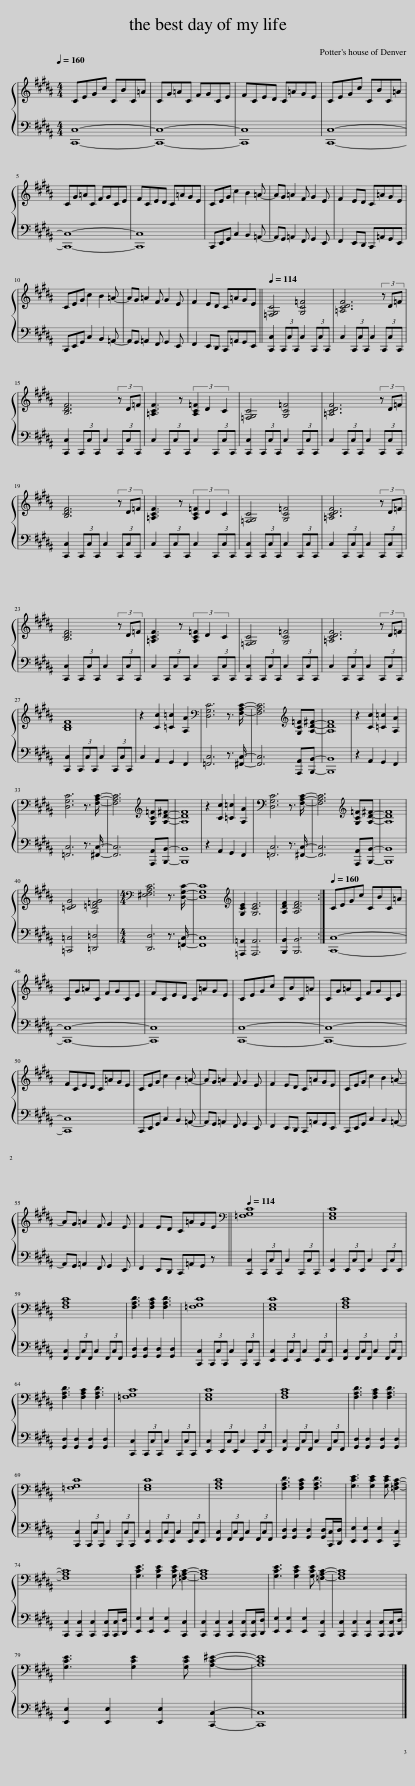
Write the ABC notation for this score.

X:1
%%score { 1 | 2 }
L:1/8
Q:1/4=160
M:4/4
I:linebreak $
K:B
V:1 treble
V:2 bass
V:1
 CEGc CBC=A | CG=AC FGCE | FCED C=AGE | CEGc CBC=A |$ CG=AC FGCE | %5
 FCED C=AGE | CEG c2 B2 =A- | AG =A2 F G2 E | F2 ED C=AGE |$ CEG c2 B2 =A- | %10
 AG =A2 F G2 E | F2 ED C=AGE ||[Q:1/4=114] [=F,G,C]4 [G,C=F]4 | [=A,CDF]6 (3z D=F |$ [B,DF]6 (3z D=F | %15
 [=A,CF]3 z (3[A,C=F]2 D2 C2 | [=F,G,C]4 [G,C=F]4 | [=A,CDF]6 (3z D=F |$ [B,DF]6 (3z D=F | [=A,CF]3 z (3[A,C=F]2 D2 C2 | %20
 [=F,G,C]4 [G,C=F]4 | [=A,CDF]6 (3z D=F |$ [B,DF]6 (3z D=F | [=A,CF]3 z (3[A,C=F]2 D2 C2 | [=F,G,C]4 [G,C=F]4 | %25
 [=A,CDF]6 (3z D=F |$ [B,DF]8 | z2 [Cc]2 [=C=c]2 [A,A]2 |[K:bass] [D,G,C]6 z3/2 [F,A,C]/- | [F,A,C]6[K:treble] [G,C=F][A,D^F]- | %30
 [A,DF]8 | z2 [Cc]2 [=C=c]2 [A,A]2 |$ [D,G,C]6 z3/2 [F,A,C]/- | [F,A,C]6[K:treble] [G,C=F][A,D^F]- | [A,DF]8 | %35
 z2 [Cc]2 [=C=c]2 [A,A]2 | [D,G,C]6 z3/2 [F,A,C]/- | [F,A,C]6[K:treble] [G,C=F][A,D^F]- | [A,DF]8 |$ [=CDG]4 [A,=D=FG]4 | %40
[M:4/4][K:bass] [^E,F,A,C]6 z3/2 [D,G,C]/- | [D,G,C]8 |[K:treble] [G,CE]2 [G,CE]6 | [A,DF]2 [A,DF]6 :|[Q:1/4=160] CEGc CBC=A |$ %45
 CG=AC FGCE | FCED C=AGE | CEGc CBC=A | CG=AC FGCE |$ FCED C=AGE | %50
 CEG c2 B2 =A- | AG =A2 F G2 E | F2 ED C=AGE | CEG c2 B2 =A- |$ AG =A2 F G2 E | %55
 F2 ED C=AGE ||[K:bass][Q:1/4=114] [=F,G,C]8 | [E,G,C]8 |$ [F,A,C]8 | [F,A,D]3 [F,A,C]2 [F,A,D]3 | %60
 [=F,G,C]8 | [E,G,C]8 | [F,A,C]8 |$ [F,A,D]3 [F,A,C]2 [F,A,D]3 | [=F,G,C]8 | %65
 [E,G,C]8 | [F,A,C]8 | [F,A,D]3 [F,A,C]2 [F,A,D]3 |$ [=F,G,C]8 | [E,G,C]8 | %70
 [F,A,C]8 | [F,A,D]3 [F,A,C]2 [F,A,D]3 | [G,CE]3 [G,CE]2 [G,CE] [=F,A,C]2- |$ [F,A,C]8 | [G,CE]3 [G,CE]2 [G,CE] [=F,A,C]2- | %75
 [F,A,C]8 | [G,CE]3 [G,CE]2 [G,CE] [=F,A,C]2- | [F,A,C]8 |$ [G,CE]3 [G,CE]2 [G,CE] [A,C^E]2- | [A,CE]8 |] %80
V:2
 [C,,C,]8- | [C,,C,]8- | [C,,C,]8 | [C,,C,]8- |$ [C,,C,]8- | %5
 [C,,C,]8 | C,,E,,G,, C,2 B,,2 =A,,- | A,,G,, =A,,2 F,, G,,2 E,, | F,,2 E,,D,, C,,=A,,G,,E,, |$ C,,E,,G,, C,2 B,,2 =A,,- | %10
 A,,G,, =A,,2 F,, G,,2 E,, | F,,2 E,,D,, C,,=A,,G,,E,, || [C,,C,]2 (3C,,C,C,, C,2 (3C,,C,C,, | C,2 (3C,,C,C,, C,2 (3C,,C,C,, |$ [C,,C,]2 (3C,,C,C,, C,2 (3C,,C,C,, | %15
 C,2 (3C,,C,C,, C,2 (3C,,C,C,, | [C,,C,]2 (3C,,C,C,, C,2 (3C,,C,C,, | C,2 (3C,,C,C,, C,2 (3C,,C,C,, |$ [C,,C,]2 (3C,,C,C,, C,2 (3C,,C,C,, | C,2 (3C,,C,C,, C,2 (3C,,C,C,, | %20
 [C,,C,]2 (3C,,C,C,, C,2 (3C,,C,C,, | C,2 (3C,,C,C,, C,2 (3C,,C,C,, |$ [C,,C,]2 (3C,,C,C,, C,2 (3C,,C,C,, | C,2 (3C,,C,C,, C,2 (3C,,C,C,, | [C,,C,]2 (3C,,C,C,, C,2 (3C,,C,C,, | %25
 C,2 (3C,,C,C,, C,2 (3C,,C,C,, |$ [C,,C,]2 (3C,,C,C,, C,2 (3C,,C,C,, | C,2 A,,2 G,,2 F,,2 | [=F,,C,]6 z3/2 [^F,,C,]/- | [F,,C,]6 [A,,,A,,][B,,,B,,]- | %30
 [B,,,B,,]8 | z2 A,,2 G,,2 F,,2 |$ [=F,,C,]6 z3/2 [^F,,C,]/- | [F,,C,]6 [A,,,A,,][B,,,B,,]- | [B,,,B,,]8 | %35
 z2 A,,2 G,,2 F,,2 | [=F,,C,]6 z3/2 [^F,,C,]/- | [F,,C,]6 [A,,,A,,][B,,,B,,]- | [B,,,B,,]8 |$ [=C,,=C,]4 [=D,,=D,]4 | %40
[M:4/4] [D,,D,]6 z3/2 [=F,,C,]/- | [F,,C,]8 | [=A,,,=A,,]2 [A,,,A,,]6 | [B,,,B,,]2 [B,,,B,,]6 :| [C,,C,]8- |$ %45
 [C,,C,]8- | [C,,C,]8 | [C,,C,]8- | [C,,C,]8- |$ [C,,C,]8 | %50
 C,,E,,G,, C,2 B,,2 =A,,- | A,,G,, =A,,2 F,, G,,2 E,, | F,,2 E,,D,, C,,=A,,G,,E,, | C,,E,,G,, C,2 B,,2 =A,,- |$ A,,G,, =A,,2 F,, G,,2 E,, | %55
 F,,2 E,,D,, C,,=A,,G,, z || [C,,C,]2 (3C,,C,C,, C,2 (3C,,C,C,, | [E,,C,]2 (3E,,C,E,, C,2 (3E,,C,E,, |$ [F,,C,]2 (3F,,C,F,, C,2 (3F,,C,F,, | [G,,D,]2 [G,,D,]2 [G,,D,]2 [G,,D,]2 | %60
 [C,,C,]2 (3C,,C,C,, C,2 (3C,,C,C,, | [E,,C,]2 (3E,,C,E,, C,2 (3E,,C,E,, | [F,,C,]2 (3F,,C,F,, C,2 (3F,,C,F,, |$ [G,,D,]2 [G,,D,]2 [G,,D,]2 [G,,D,]2 | [C,,C,]2 (3C,,C,C,, C,2 (3C,,C,C,, | %65
 [E,,C,]2 (3E,,C,E,, C,2 (3E,,C,E,, | [F,,C,]2 (3F,,C,F,, C,2 (3F,,C,F,, | [G,,D,]2 [G,,D,]2 [G,,D,]2 [G,,D,]2 |$ [C,,C,]2 (3C,,C,C,, C,2 (3C,,C,C,, | [E,,C,]2 (3E,,C,E,, C,2 (3E,,C,E,, | %70
 [F,,C,]2 (3F,,C,F,, C,2 (3F,,C,F,, | [G,,D,]2 [G,,D,]2 [G,,D,]2 [G,,D,][C,,C,]/[D,,D,]/ | [E,,E,]2 [E,,E,]2 [E,,E,]2 [C,,C,]2 |$ [C,,C,]2 [C,,C,]2 [C,,C,]2 [C,,C,][C,,C,]/[D,,D,]/ | [E,,E,]2 [E,,E,]2 [E,,E,]2 [C,,C,]2 | %75
 [C,,C,]2 [C,,C,]2 [C,,C,]2 [C,,C,][C,,C,]/[D,,D,]/ | [E,,E,]2 [E,,E,]2 [E,,E,]2 [C,,C,]2 | [C,,C,]2 [C,,C,]2 [C,,C,]2 [C,,C,][C,,C,]/[D,,D,]/ |$ [E,,E,]2 [E,,E,]2 [E,,E,]2 [C,,C,]2- | [C,,C,]8 |] %80
